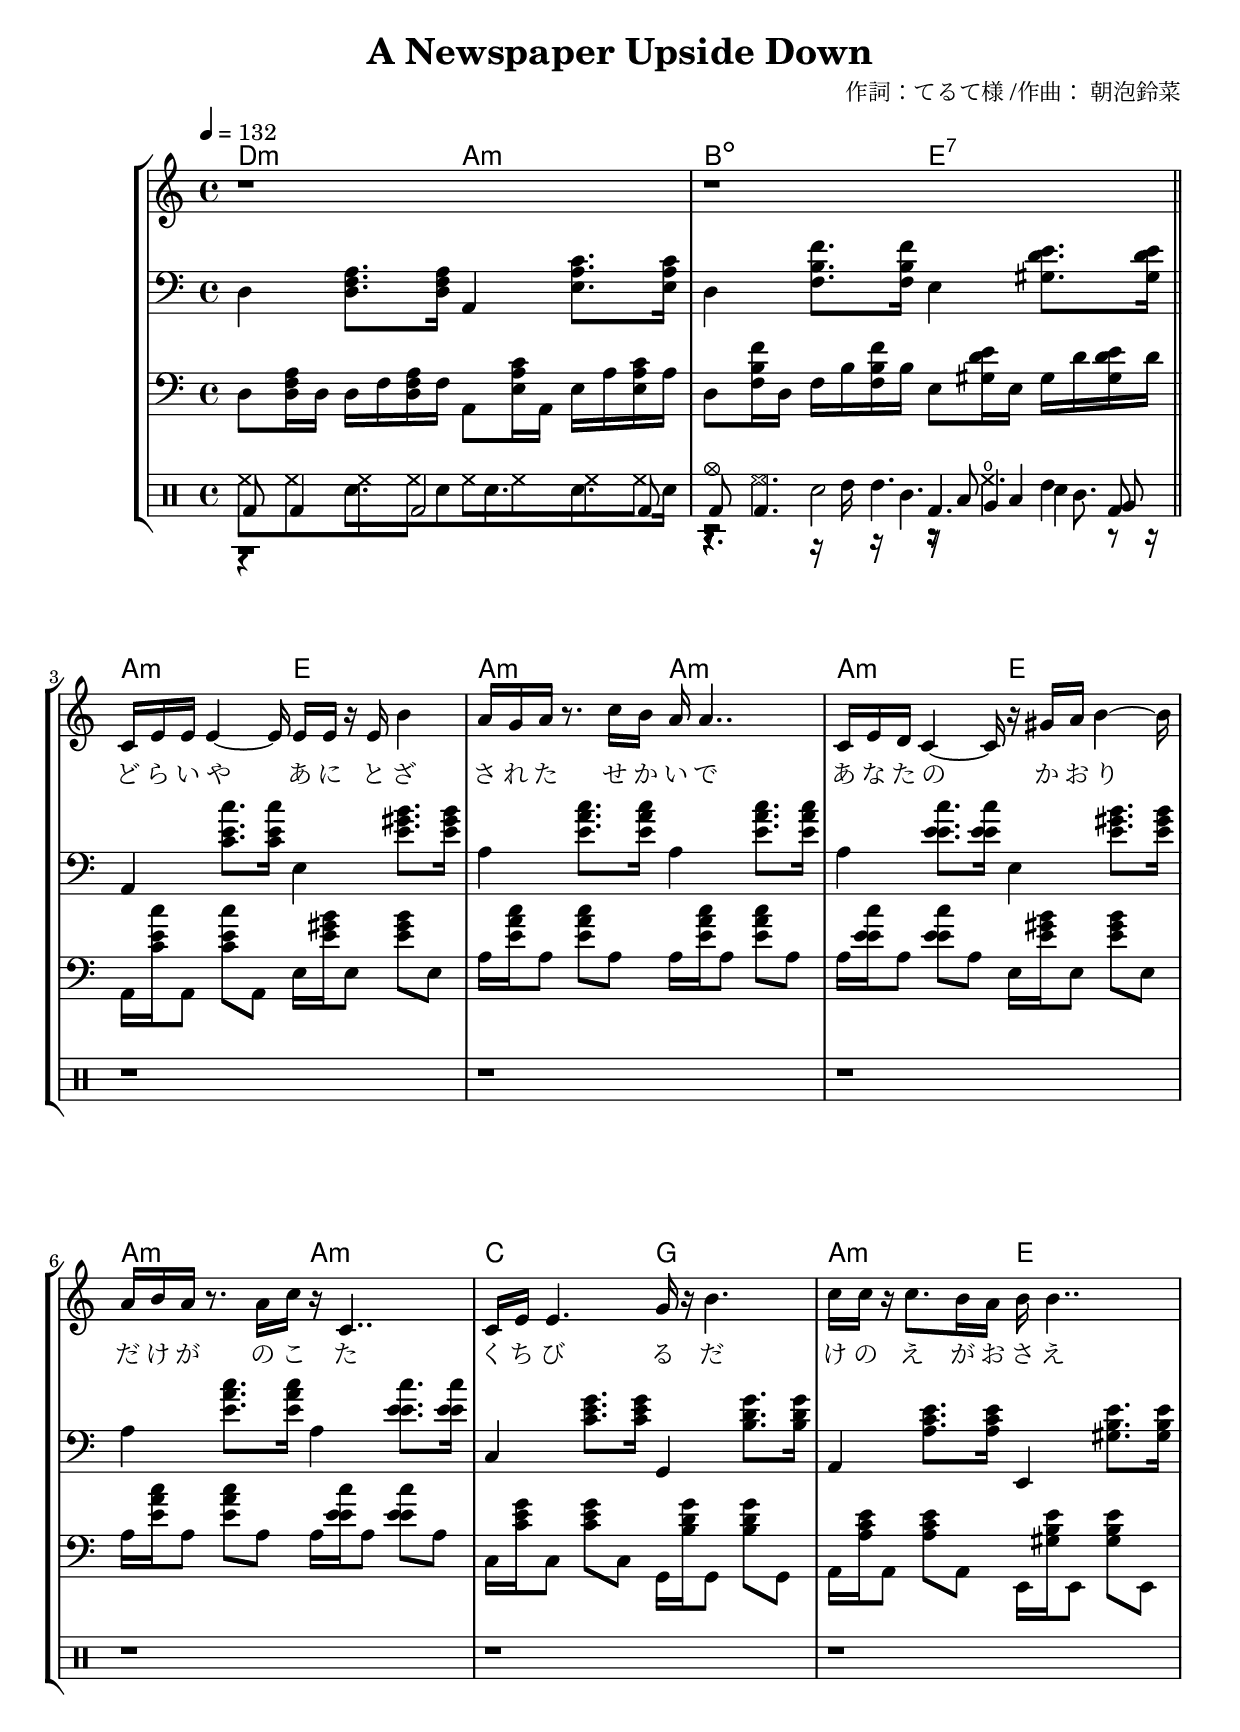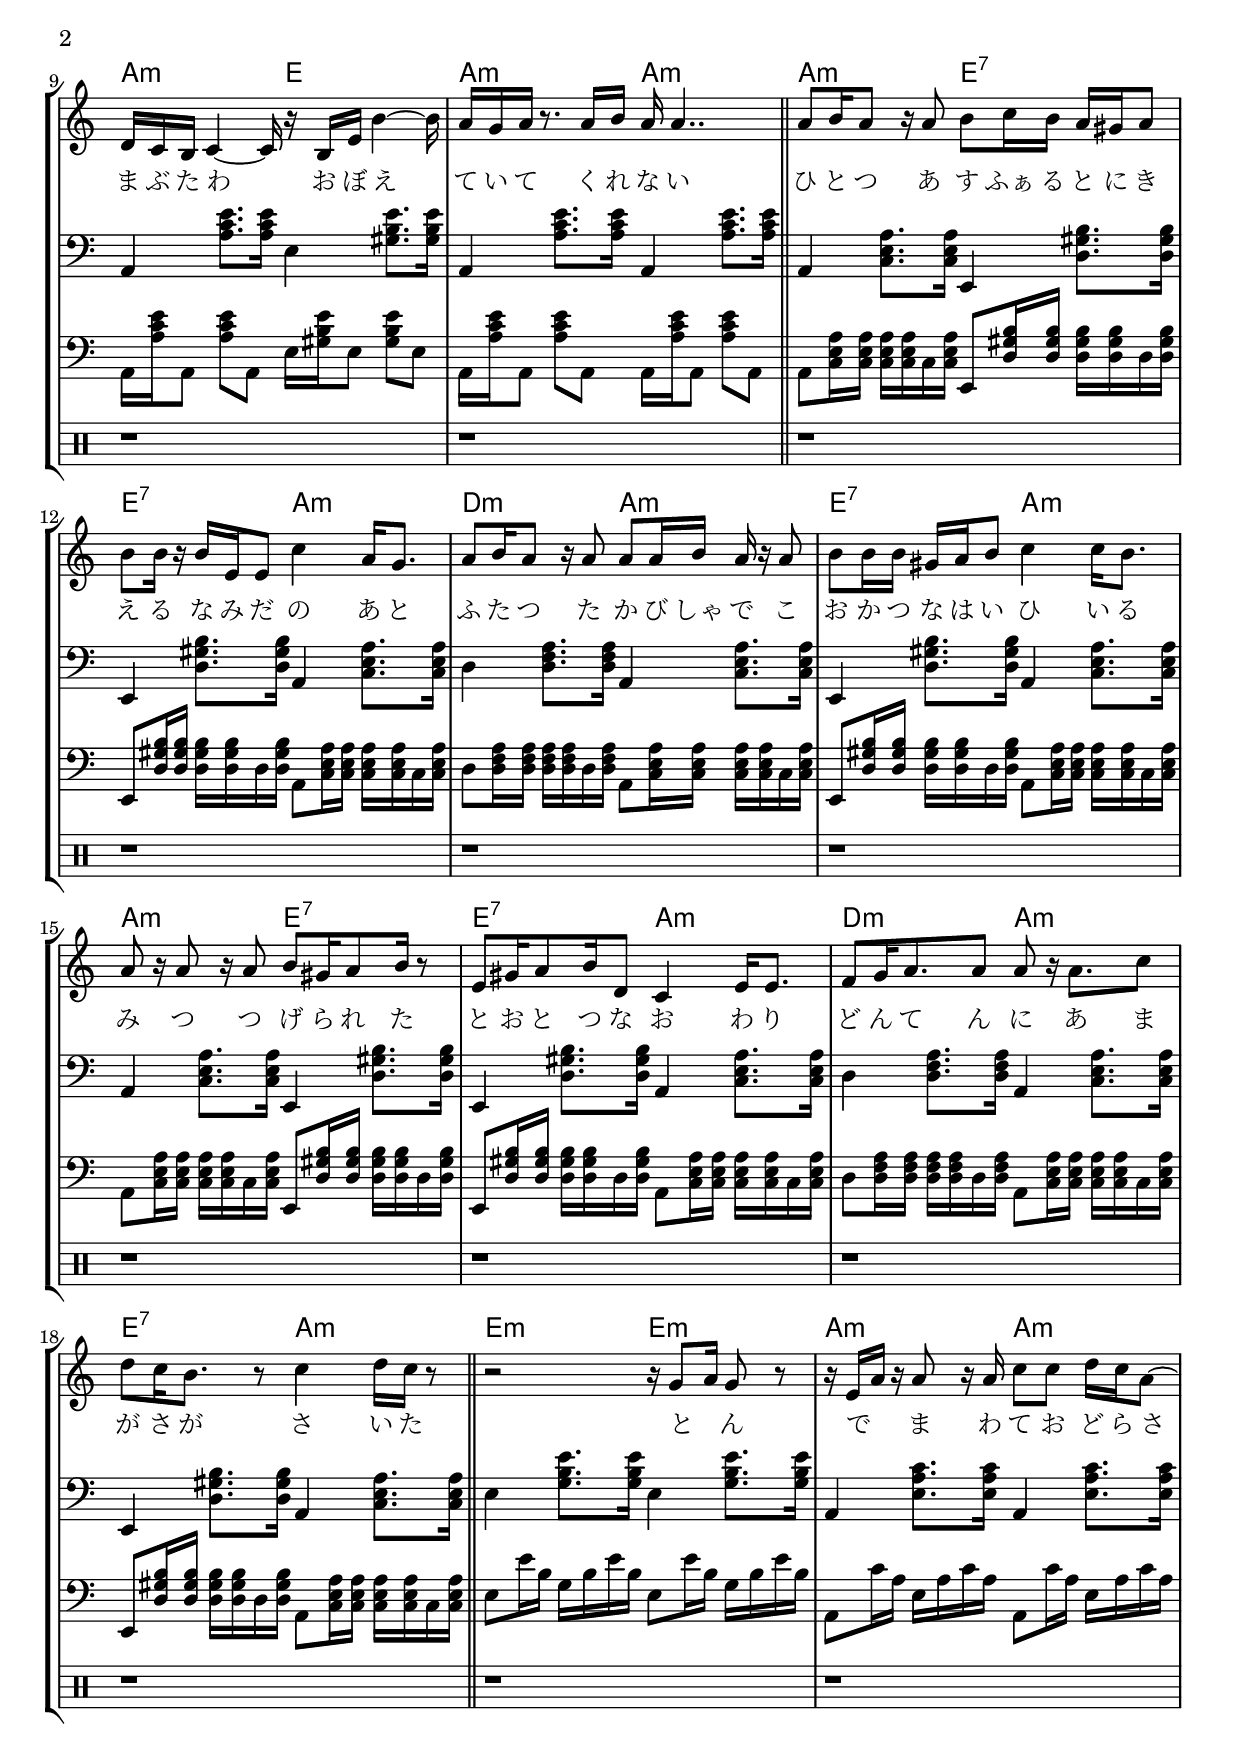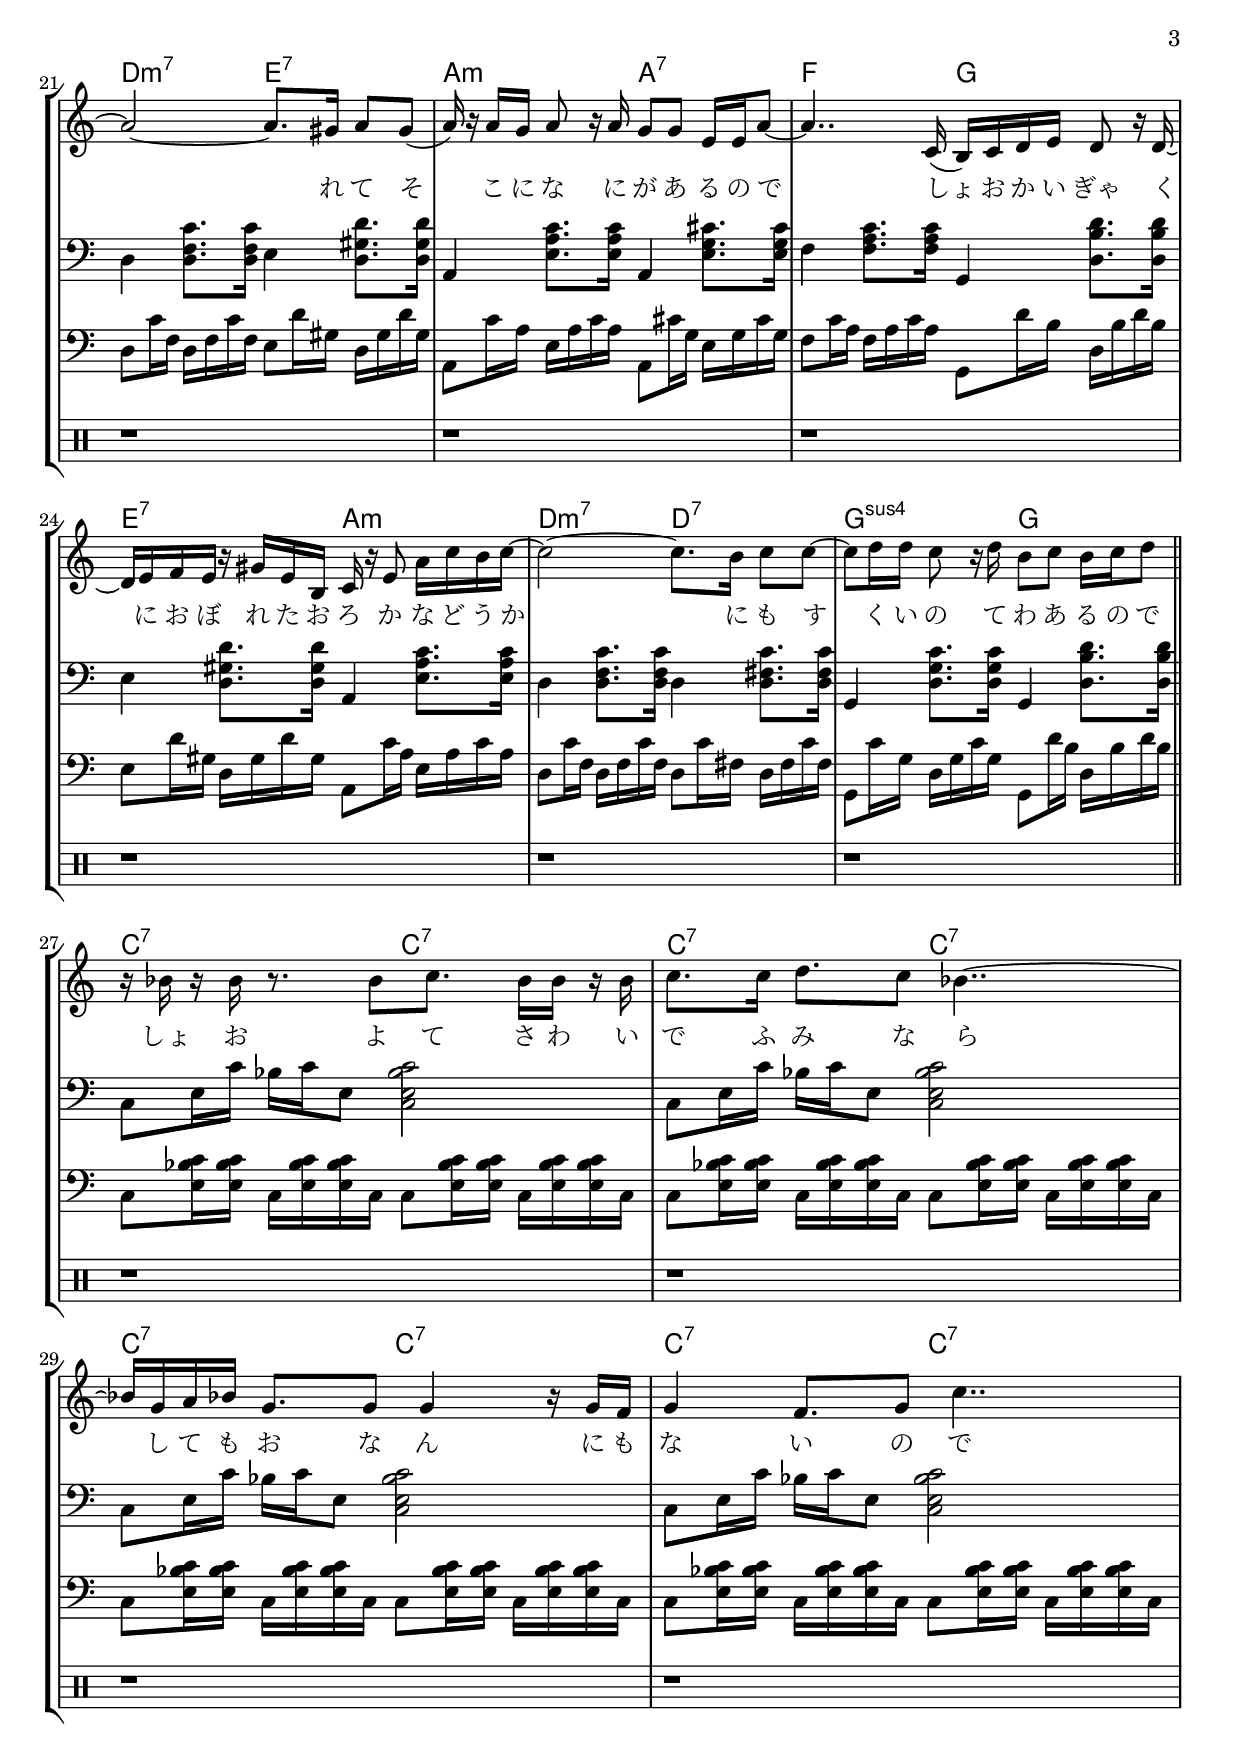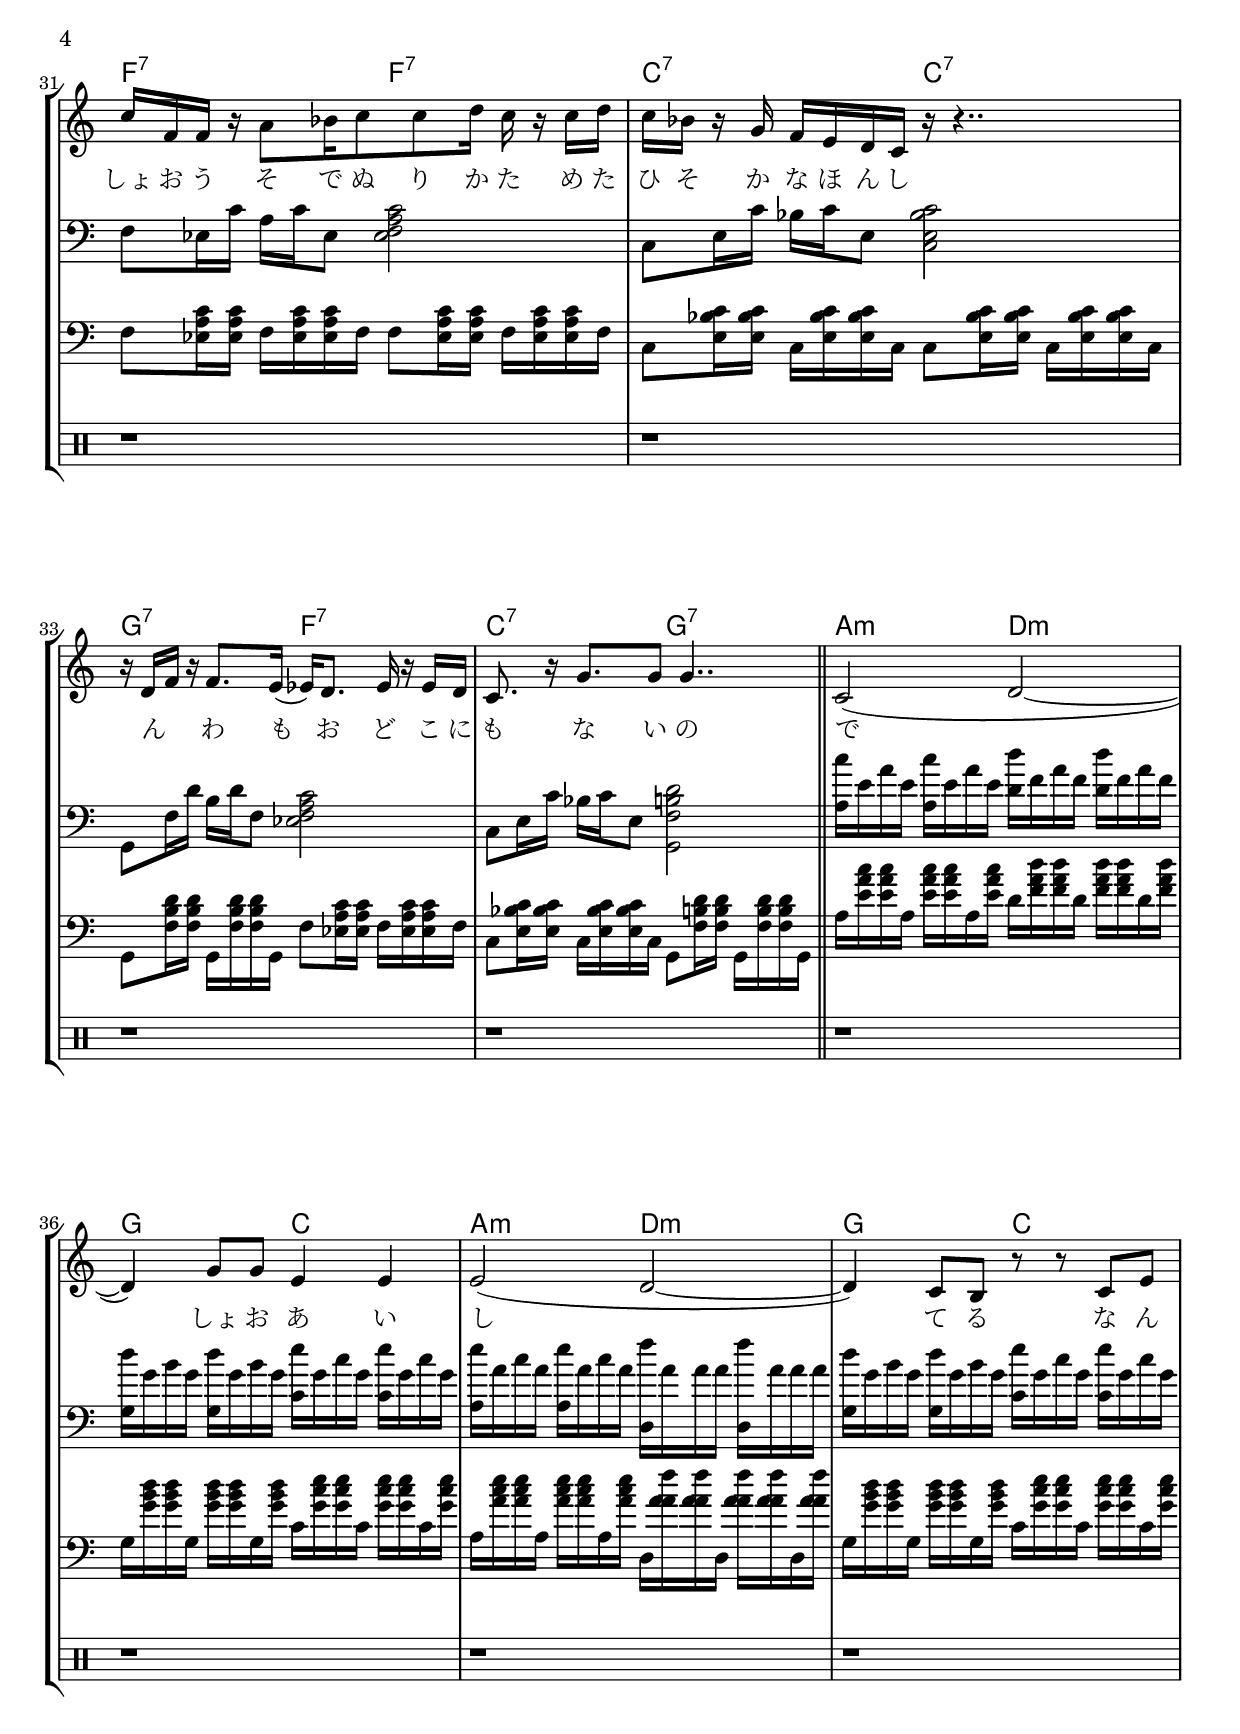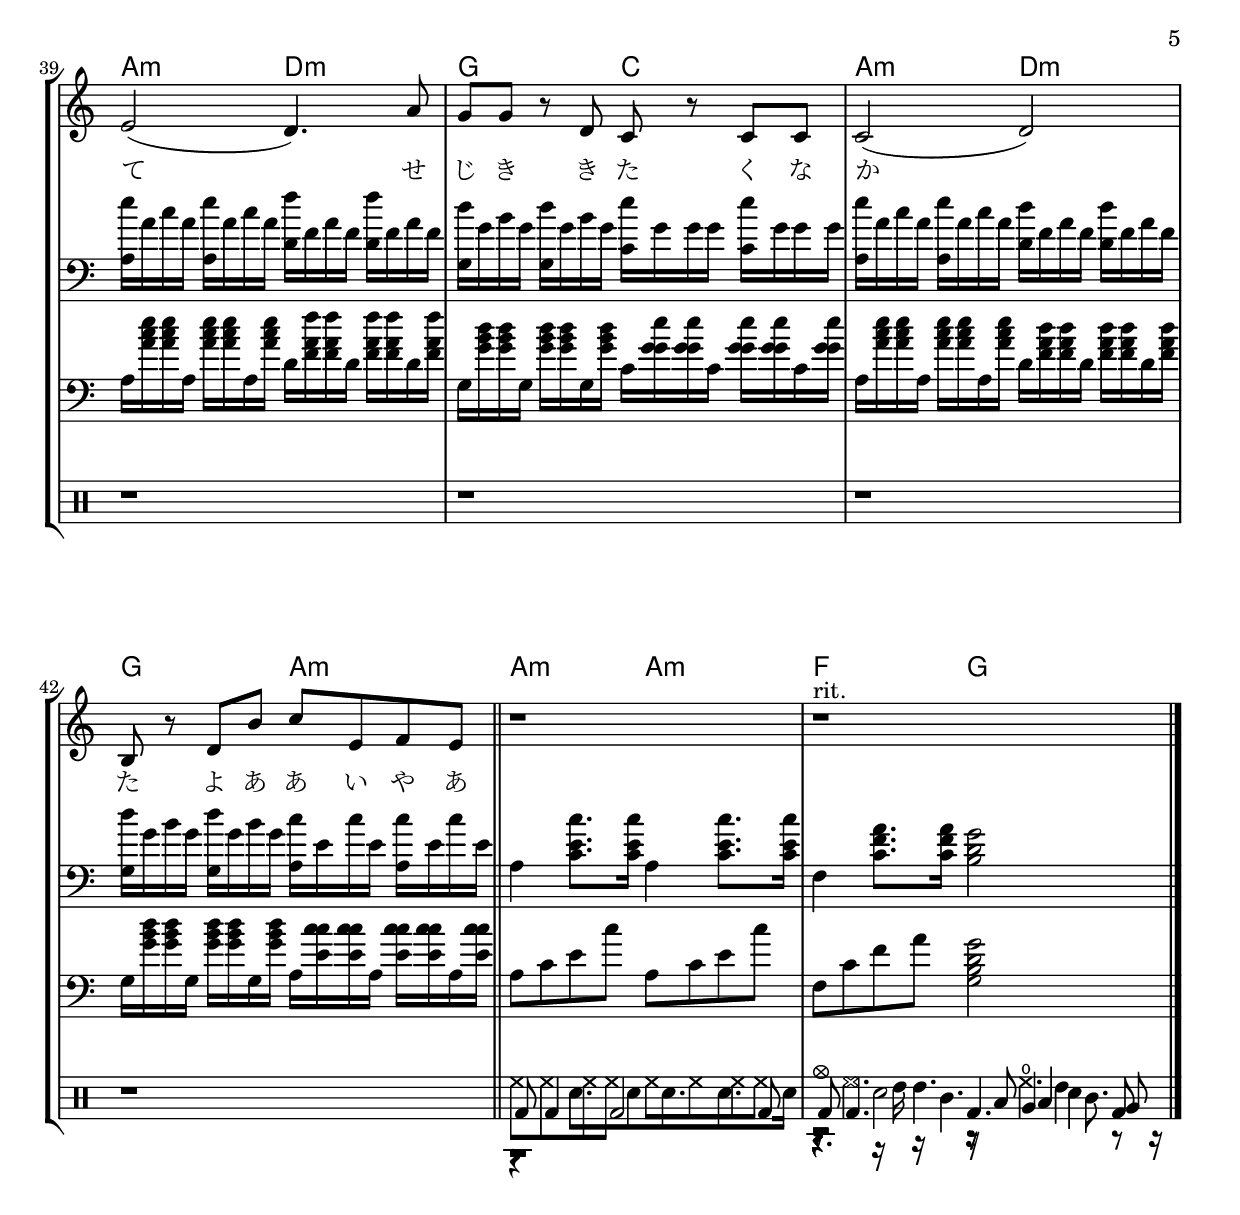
\version "2.12.1"

\header {
	title = \markup {"A Newspaper Upside Down"}
	composer = \markup \center-column {"作詞：てるて様 /作曲： 朝泡鈴菜"}
}

harmony = \chordmode {
	d2:m a:m b:dim e:7 

	a:m e a:m a:m a:m e a:m a:m c g a:m e a:m e a:m a:m 

	a:m e:7 e:7 a:m d:m a:m e:7 a:m a:m e:7 e:7 a:m d:m a:m e:7 a:m 

	e:m e:m a:m a:m d:min7 e:7 a:m a:7 f g e:7 a:m d:min7 d:7 g:sus4 g 

	c:7 c:7 c:7 c:7 c:7 c:7 c:7 c:7 f:7 f:7 c:7 c:7 g:7 f:7 c:7 g:7 

	a:m d:m g c a:m d:m g c a:m d:m g c a:m d:m g a:m 

	a:m a:m f g 
}

melody = {
	\key c \major
	\tempo 4 = 132
	r1 | r1   
	\set Staff.midiInstrument = #"fss0.35"
	 c'16  e'16  e'16  e'4~e'16  e'16  e'16  r16  e'16  b'4 
	a'16  g'16  a'16  r8.  c''16  b'16  a'16  a'4.. 
	c'16  e'16  d'16  c'4~c'16  r16  gis'16  a'16  b'4~b'16 
	a'16  b'16  a'16  r8.  a'16  c''16  r16  c'4.. 
	c'16  e'16  e'4.  g'16  r16  b'4. 
	c''16  c''16  r16  c''8.  b'16  a'16  b'16  b'4.. 
	d'16  c'16  b16  c'4~c'16  r16  b16  e'16  b'4~b'16 
	a'16  g'16  a'16  r8.  a'16  b'16  a'16  a'4..
	\set Staff.midiInstrument = #"fss0.35"
	 a'8  b'16  a'8  r16  a'8  b'8  c''16  b'16  a'16  gis'16  a'8 
	b'8  b'16  r16  b'16  e'16  e'8  c''4  a'16  g'8. 
	a'8  b'16  a'8  r16  a'8  a'8  a'16  b'16  a'16  r16  a'8 
	b'8  b'16  b'16  gis'16  a'16  b'8  c''4  c''16  b'8. 
	a'8  r16  a'8  r16  a'8  b'8  gis'16  a'8  b'16  r8 
	e'8  gis'16  a'8  b'16  d'8  c'4  e'16  e'8. 
	f'8  g'16  a'8.  a'8  a'8  r16  a'8.  c''8 
	d''8  c''16  b'8.  r8  c''4  d''16  c''16  	r8 	\set Staff.midiInstrument = #"fss0.35"
	r2~r16 g'8  a'16  g'8  r8~ 
	r16  e'16  a'16  r16  a'8  r16  a'16  c''8  c''8  d''16  c''16  a'8~ 
	a'2~a'8.  gis'16  a'8  gis'8 
	(a'16)  r16  a'16  g'16  a'8  r16  a'16  g'8  g'8  e'16  e'16  a'8~ 
	a'4..  c'16  (b16)  c'16  d'16  e'16  d'8  r16  d'16~ 
	d'16  e'16  f'16  e'16  r16  gis'16  e'16  b16  c'16  r16  e'8  a'16  c''16  b'16  c''16~ 
	c''2~c''8.  b'16  c''8  c''8~ 
	c''8  d''16  d''16  c''8  r16  d''16  b'8  c''8  b'16  c''16  d''8
	\set Staff.midiInstrument = #"fss0.35"
	r16 bes'16  r16  bes'16  r8.  bes'8  c''8.  bes'16  bes'16  r16  bes'16 
	c''8.  c''16  d''8.  c''8  bes'4..~ 
	bes'16  g'16  a'16  bes'16  g'8.  g'8  g'4  r16  g'16  f'16 
	g'4  f'8.  g'8  c''4.. 
	c''16  f'16  f'16  r16  a'8  bes'16  c''8  c''8  d''16  c''16  r16  c''16  d''16 
	c''16  bes'16  r16  g'16  f'16  e'16  d'16  c'16  r16  r4..~ 
	r16  d'16  f'16  r16  f'8.  e'16  (es'16)  d'8.  es'16  r16  es'16  d'16 
	c'8.  r16  g'8.  g'8  g'4..
	\set Staff.midiInstrument = #"fss0.35"
	 c'2  (d'2~ 
	d'4)  g'8  g'8  e'4  e'4 
	e'2  (d'2~ 
	d'4)  c'8  b8  r8  r8  c'8  e'8 
	e'2  (d'4.)  a'8 
	g'8  g'8  r8  d'8  c'8  r8  c'8  c'8 
	c'2  (d'2) 
	b8  r8  d'8  b'8  c''8  e'8  f'8  e'8
	r1 | r1^"rit." \bar "|."
}

words = \lyricmode {
	
	ど  ら  い  や  あ  に  と  ざ  さ  れ  た  せ  か  い  で  あ  な  た  の  か  お  り  だ  け  が  の  こ  た  く  ち  び  る  だ  け  の  え  が  お  さ  え  ま  ぶ  た  わ  お  ぼ  え  て  い  て  く  れ  な  い  
	ひ  と  つ  あ  す  ふぁ  る  と  に  き  え  る  な  み  だ  の  あ  と  ふ  た  つ  た  か  び  しゃ  で  こ  お  か  つ  な  は  い  ひ  い  る  み  つ  つ  げ  ら  れ  た  と  お  と  つ  な  お  わ  り  ど  ん  て  ん  に  あ  ま  が  さ  が  さ  い  た  
	と  ん  で  ま  わ  て  お  ど  ら  さ  れ  て  そ  こ  に  な  に  が  あ  る  の  で  しょ  お  か  い  ぎゃ  く  に  お  ぼ  れ  た  お  ろ  か  な  ど  う  か  に  も  す  く  い  の  て  わ  あ  る  の  で  しょ  お  
	よ  て  さ  わ  い  で  ふ  み  な  ら  し  て  も  お  な  ん  に  も  な  い  の  で  しょ  お  う  そ  で  ぬ  り  か  た  め  た  ひ  そ  か  な  ほ  ん  し  ん  わ  も  お  ど  こ  に  も  な  い  の  で  しょ  お  
	あ  い  し  て  る  な  ん  て  せ  じ  き  き  た  く  な  か  た  よ  あ  あ  い  や  あ  い  や  あ  
	
}

tempochange = {
	\tempo 4 = 132
	r1 | r1 \bar "||"
	\tempo 4 = 132
	r1 | r1 | r1 | r1 | r1 | r1 | r1 | r1 \bar "||"
	\tempo 4 = 132
	r1 | r1 | r1 | r1 | r1 | r1 | r1 | r1 \bar "||"
	\tempo 4 = 132
	r1 | r1 | r1 | r1 | r1 | r1 | r1 | r1 \bar "||"
	\tempo 4 = 132
	r1 | r1 | r1 | r1 | r1 | r1 | r1 | r1 \bar "||"
	\tempo 4 = 132
	r1 | r1 | r1 | r1 | r1 | r1 | r1 | r1 \bar "||"
	\tempo 4 = 132
	r1 | \tempo 4 = 99 r2 \tempo 4 = 88 r2 \bar "|."
}

mainacc = {
	\clef bass
	\set Staff.midiInstrument = #"Electric Grand"
	\key c \major
	\tempo 4 = 132
	d4 <d f a>8. <d f a>16
	a,4 <e a c'>8. <e a c'>16
	d4 <f b f'>8. <f b f'>16
	e4 <gis d' e'>8. <gis d' e'>16
	\bar "||"

	\set Staff.midiInstrument = #"Acoustic grand"
	a,4 <e' c' c''>8. <e' c' c''>16
	e4 <e' gis' b'>8. <e' gis' b'>16
	a4 <e' a' c''>8. <e' a' c''>16
	a4 <e' a' c''>8. <e' a' c''>16
	a4 <e' e' c''>8. <e' e' c''>16
	e4 <e' gis' b'>8. <e' gis' b'>16
	a4 <e' a' c''>8. <e' a' c''>16
	a4 <e' e' c''>8. <e' e' c''>16
	c4 <c' e' g'>8. <c' e' g'>16
	g,4 <b d' g'>8. <b d' g'>16
	a,4 <a c' e'>8. <a c' e'>16
	e,4 <gis b e'>8. <gis b e'>16
	a,4 <a c' e'>8. <a c' e'>16
	e4 <gis b e'>8. <gis b e'>16
	a,4 <a c' e'>8. <a c' e'>16
	a,4 <a c' e'>8. <a c' e'>16
	\bar "||"

	\set Staff.midiInstrument = #"Acoustic grand"
	a,4 <c e a>8. <c e a>16
	e,4 <d gis b>8. <d gis b>16
	e,4 <d gis b>8. <d gis b>16
	a,4 <c e a>8. <c e a>16
	d4 <d f a>8. <d f a>16
	a,4 <c e a>8. <c e a>16
	e,4 <d gis b>8. <d gis b>16
	a,4 <c e a>8. <c e a>16
	a,4 <c e a>8. <c e a>16
	e,4 <d gis b>8. <d gis b>16
	e,4 <d gis b>8. <d gis b>16
	a,4 <c e a>8. <c e a>16
	d4 <d f a>8. <d f a>16
	a,4 <c e a>8. <c e a>16
	e,4 <d gis b>8. <d gis b>16
	a,4 <c e a>8. <c e a>16
	\bar "||"

	\set Staff.midiInstrument = #"Acoustic grand"
	e4 <g b e'>8. <g b e'>16
	e4 <g b e'>8. <g b e'>16
	a,4 <e a c'>8. <e a c'>16
	a,4 <e a c'>8. <e a c'>16
	d4 <d f c'>8. <d f c'>16
	e4 <d gis d'>8. <d gis d'>16
	a,4 <e a c'>8. <e a c'>16
	a,4 <e g cis'>8. <e g cis'>16
	f4 <f a c'>8. <f a c'>16
	g,4 <d b d'>8. <d b d'>16
	e4 <d gis d'>8. <d gis d'>16
	a,4 <e a c'>8. <e a c'>16
	d4 <d f c'>8. <d f c'>16
	d4 <d fis c'>8. <d fis c'>16
	g,4 <d g c'>8. <d g c'>16
	g,4 <d b d'>8. <d b d'>16
	\bar "||"

	\set Staff.midiInstrument = #"Acoustic grand"
	c8 e16 c' bes c' e8
	<c e bes c'>2
	c8 e16 c' bes c' e8
	<c e bes c'>2
	c8 e16 c' bes c' e8
	<c e bes c'>2
	c8 e16 c' bes c' e8
	<c e bes c'>2
	f8 es16 c' a c' es8
	<f es a c'>2
	c8 e16 c' bes c' e8
	<c e bes c'>2
	g,8 f16 d' b d' f8
	<f es a c'>2
	c8 e16 c' bes c' e8
	<g, f b d'>2
	\bar "||"

	\set Staff.midiInstrument = #"Acoustic grand"
	<a c''>16 e' a' e' <a c''> e' a' e'
	<d' d''>16 f' a' f' <d' d''> f' a' f'
	<g d''>16 g' b' g' <g d''> g' b' g'
	<c' e''>16 g' c'' g' <c' e''> g' c'' g'
	<a e''>16 a' c'' a' <a e''> a' c'' a'
	<d f''>16 a' a' a' <d f''> a' a' a'
	<g d''>16 g' b' g' <g d''> g' b' g'
	<c' e''>16 g' c'' g' <c' e''> g' c'' g'
	<a e''>16 a' c'' a' <a e''> a' c'' a'
	<d' f''>16 f' a' f' <d' f''> f' a' f'
	<g d''>16 g' b' g' <g d''> g' b' g'
	<c' e''>16 g' g' g' <c' e''> g' g' g'
	<a e''>16 a' c'' a' <a e''> a' c'' a'
	<d' d''>16 f' a' f' <d' d''> f' a' f'
	<g d''>16 g' b' g' <g d''> g' b' g'
	<a c''>16 e' c'' e' <a c''> e' c'' e'
	\bar "||"

	\set Staff.midiInstrument = #"Electric Grand"
	a4 <c' e' c''>8. <c' e' c''>16
	a4 <c' e' c''>8. <c' e' c''>16
	f4 <c' f' a'>8. <c' f' a'>16
	<b d' g'>2
	\bar "|."
}

subacc = {
	\clef bass
	\set Staff.midiInstrument = #"Koto"
	\key c \major
	\tempo 4 = 132
	d8 <d f a>16 d16   d16 f16 <d f a>16 f16
	a,8 <e a c'>16 a,16   e16 a16 <e a c'>16 a16
	d8 <f b f'>16 d16   f16 b16 <f b f'>16 b16
	e8 <gis d' e'>16 e16   gis16 d'16 <gis d' e'>16 d'16
	\bar "||"

	\set Staff.midiInstrument = #"Trumpet"
	a,16 <e' c' c''>16 a,8 <e' c' c''>8 a,8
	e16 <e' gis' b'>16 e8 <e' gis' b'>8 e8
	a16 <e' a' c''>16 a8 <e' a' c''>8 a8
	a16 <e' a' c''>16 a8 <e' a' c''>8 a8
	a16 <e' e' c''>16 a8 <e' e' c''>8 a8
	e16 <e' gis' b'>16 e8 <e' gis' b'>8 e8
	a16 <e' a' c''>16 a8 <e' a' c''>8 a8
	a16 <e' e' c''>16 a8 <e' e' c''>8 a8
	c16 <c' e' g'>16 c8 <c' e' g'>8 c8
	g,16 <b d' g'>16 g,8 <b d' g'>8 g,8
	a,16 <a c' e'>16 a,8 <a c' e'>8 a,8
	e,16 <gis b e'>16 e,8 <gis b e'>8 e,8
	a,16 <a c' e'>16 a,8 <a c' e'>8 a,8
	e16 <gis b e'>16 e8 <gis b e'>8 e8
	a,16 <a c' e'>16 a,8 <a c' e'>8 a,8
	a,16 <a c' e'>16 a,8 <a c' e'>8 a,8
	\bar "||"

	\set Staff.midiInstrument = #"French horn"
	a,8 <c e a>16 <c e a>16   <c e a>16 <c e a>16   c16 <c e a>16
	e,8 <d gis b>16 <d gis b>16   <d gis b>16 <d gis b>16   d16 <d gis b>16
	e,8 <d gis b>16 <d gis b>16   <d gis b>16 <d gis b>16   d16 <d gis b>16
	a,8 <c e a>16 <c e a>16   <c e a>16 <c e a>16   c16 <c e a>16
	d8 <d f a>16 <d f a>16   <d f a>16 <d f a>16   d16 <d f a>16
	a,8 <c e a>16 <c e a>16   <c e a>16 <c e a>16   c16 <c e a>16
	e,8 <d gis b>16 <d gis b>16   <d gis b>16 <d gis b>16   d16 <d gis b>16
	a,8 <c e a>16 <c e a>16   <c e a>16 <c e a>16   c16 <c e a>16
	a,8 <c e a>16 <c e a>16   <c e a>16 <c e a>16   c16 <c e a>16
	e,8 <d gis b>16 <d gis b>16   <d gis b>16 <d gis b>16   d16 <d gis b>16
	e,8 <d gis b>16 <d gis b>16   <d gis b>16 <d gis b>16   d16 <d gis b>16
	a,8 <c e a>16 <c e a>16   <c e a>16 <c e a>16   c16 <c e a>16
	d8 <d f a>16 <d f a>16   <d f a>16 <d f a>16   d16 <d f a>16
	a,8 <c e a>16 <c e a>16   <c e a>16 <c e a>16   c16 <c e a>16
	e,8 <d gis b>16 <d gis b>16   <d gis b>16 <d gis b>16   d16 <d gis b>16
	a,8 <c e a>16 <c e a>16   <c e a>16 <c e a>16   c16 <c e a>16
	\bar "||"

	\set Staff.midiInstrument = #"Soprano Sax"
	e8 e'16 b16   g16 b16 e'16 b16
	e8 e'16 b16   g16 b16 e'16 b16
	a,8 c'16 a16   e16 a16 c'16 a16
	a,8 c'16 a16   e16 a16 c'16 a16
	d8 c'16 f16   d16 f16 c'16 f16
	e8 d'16 gis16   d16 gis16 d'16 gis16
	a,8 c'16 a16   e16 a16 c'16 a16
	a,8 cis'16 g16   e16 g16 cis'16 g16
	f8 c'16 a16   f16 a16 c'16 a16
	g,8 d'16 b16   d16 b16 d'16 b16
	e8 d'16 gis16   d16 gis16 d'16 gis16
	a,8 c'16 a16   e16 a16 c'16 a16
	d8 c'16 f16   d16 f16 c'16 f16
	d8 c'16 fis16   d16 fis16 c'16 fis16
	g,8 c'16 g16   d16 g16 c'16 g16
	g,8 d'16 b16   d16 b16 d'16 b16
	\bar "||"

	\set Staff.midiInstrument = #"orchestral strings"
	c8 <e bes c'>16 <e bes c'>16   c16 <e bes c'>16 <e bes c'>16 c16
	c8 <e bes c'>16 <e bes c'>16   c16 <e bes c'>16 <e bes c'>16 c16
	c8 <e bes c'>16 <e bes c'>16   c16 <e bes c'>16 <e bes c'>16 c16
	c8 <e bes c'>16 <e bes c'>16   c16 <e bes c'>16 <e bes c'>16 c16
	c8 <e bes c'>16 <e bes c'>16   c16 <e bes c'>16 <e bes c'>16 c16
	c8 <e bes c'>16 <e bes c'>16   c16 <e bes c'>16 <e bes c'>16 c16
	c8 <e bes c'>16 <e bes c'>16   c16 <e bes c'>16 <e bes c'>16 c16
	c8 <e bes c'>16 <e bes c'>16   c16 <e bes c'>16 <e bes c'>16 c16
	f8 <es a c'>16 <es a c'>16   f16 <es a c'>16 <es a c'>16 f16
	f8 <es a c'>16 <es a c'>16   f16 <es a c'>16 <es a c'>16 f16
	c8 <e bes c'>16 <e bes c'>16   c16 <e bes c'>16 <e bes c'>16 c16
	c8 <e bes c'>16 <e bes c'>16   c16 <e bes c'>16 <e bes c'>16 c16
	g,8 <f b d'>16 <f b d'>16   g,16 <f b d'>16 <f b d'>16 g,16
	f8 <es a c'>16 <es a c'>16   f16 <es a c'>16 <es a c'>16 f16
	c8 <e bes c'>16 <e bes c'>16   c16 <e bes c'>16 <e bes c'>16 c16
	g,8 <f b d'>16 <f b d'>16   g,16 <f b d'>16 <f b d'>16 g,16
	\bar "||"

	\set Staff.midiInstrument = #"Synthstrings 1"
	a16 <e' a' c''>16 <e' a' c''>16 a16   <e' a' c''>16 <e' a' c''>16 a16 <e' a' c''>16
	d'16 <f' a' d''>16 <f' a' d''>16 d'16   <f' a' d''>16 <f' a' d''>16 d'16 <f' a' d''>16
	g16 <g' b' d''>16 <g' b' d''>16 g16   <g' b' d''>16 <g' b' d''>16 g16 <g' b' d''>16
	c'16 <g' c'' e''>16 <g' c'' e''>16 c'16   <g' c'' e''>16 <g' c'' e''>16 c'16 <g' c'' e''>16
	a16 <a' c'' e''>16 <a' c'' e''>16 a16   <a' c'' e''>16 <a' c'' e''>16 a16 <a' c'' e''>16
	d16 <a' a' f''>16 <a' a' f''>16 d16   <a' a' f''>16 <a' a' f''>16 d16 <a' a' f''>16
	g16 <g' b' d''>16 <g' b' d''>16 g16   <g' b' d''>16 <g' b' d''>16 g16 <g' b' d''>16
	c'16 <g' c'' e''>16 <g' c'' e''>16 c'16   <g' c'' e''>16 <g' c'' e''>16 c'16 <g' c'' e''>16
	a16 <a' c'' e''>16 <a' c'' e''>16 a16   <a' c'' e''>16 <a' c'' e''>16 a16 <a' c'' e''>16
	d'16 <f' a' f''>16 <f' a' f''>16 d'16   <f' a' f''>16 <f' a' f''>16 d'16 <f' a' f''>16
	g16 <g' b' d''>16 <g' b' d''>16 g16   <g' b' d''>16 <g' b' d''>16 g16 <g' b' d''>16
	c'16 <g' g' e''>16 <g' g' e''>16 c'16   <g' g' e''>16 <g' g' e''>16 c'16 <g' g' e''>16
	a16 <a' c'' e''>16 <a' c'' e''>16 a16   <a' c'' e''>16 <a' c'' e''>16 a16 <a' c'' e''>16
	d'16 <f' a' d''>16 <f' a' d''>16 d'16   <f' a' d''>16 <f' a' d''>16 d'16 <f' a' d''>16
	g16 <g' b' d''>16 <g' b' d''>16 g16   <g' b' d''>16 <g' b' d''>16 g16 <g' b' d''>16
	a16 <e' c'' c''>16 <e' c'' c''>16 a16   <e' c'' c''>16 <e' c'' c''>16 a16 <e' c'' c''>16
	\bar "||"

	\set Staff.midiInstrument = #"Seashore"
	a8 c'8 e'8 c''8
	a8 c'8 e'8 c''8
	f8 c'8 f'8 a'8
	<g b d' g'>2
	\bar "|."
}

percA = {
	\drummode {
	hh8 hh8 hh8 hh8 hh8 hh8 hh8 hh8  |r8 hh2. r8  \bar "||"
	r1 |r1 |r1 |r1 |r1 |r1 |r1 |r1 \bar "||"
	r1 |r1 |r1 |r1 |r1 |r1 |r1 |r1 \bar "||"
	r1 |r1 |r1 |r1 |r1 |r1 |r1 |r1 \bar "||"
	r1 |r1 |r1 |r1 |r1 |r1 |r1 |r1 \bar "||"
	r1 |r1 |r1 |r1 |r1 |r1 |r1 |r1 \bar "||"
	hh8 hh8 hh8 hh8 hh8 hh8 hh8 hh8  |r8 hh2. r8  \bar "|."
	}
}

percB = {
	\drummode {
	r4 sn8. sn8 sn8. sn8. sn16  |r4 sn2 sn4  \bar "||"
	r1 |r1 |r1 |r1 |r1 |r1 |r1 |r1 \bar "||"
	r1 |r1 |r1 |r1 |r1 |r1 |r1 |r1 \bar "||"
	r1 |r1 |r1 |r1 |r1 |r1 |r1 |r1 \bar "||"
	r1 |r1 |r1 |r1 |r1 |r1 |r1 |r1 \bar "||"
	r1 |r1 |r1 |r1 |r1 |r1 |r1 |r1 \bar "||"
	r4 sn8. sn8 sn8. sn8. sn16  |r4 sn2 sn4  \bar "|."
	}
}

percC = {
	\drummode {
	bd8 bd4 bd2 bd8  |bd8 bd4. bd4. bd8  \bar "||"
	r1 |r1 |r1 |r1 |r1 |r1 |r1 |r1 \bar "||"
	r1 |r1 |r1 |r1 |r1 |r1 |r1 |r1 \bar "||"
	r1 |r1 |r1 |r1 |r1 |r1 |r1 |r1 \bar "||"
	r1 |r1 |r1 |r1 |r1 |r1 |r1 |r1 \bar "||"
	r1 |r1 |r1 |r1 |r1 |r1 |r1 |r1 \bar "||"
	bd8 bd4 bd2 bd8  |bd8 bd4. bd4. bd8  \bar "|."
	}
}

percD = {
	\drummode {
	r1  |r2 r8 hho4.  \bar "||"
	r1 |r1 |r1 |r1 |r1 |r1 |r1 |r1 \bar "||"
	r1 |r1 |r1 |r1 |r1 |r1 |r1 |r1 \bar "||"
	r1 |r1 |r1 |r1 |r1 |r1 |r1 |r1 \bar "||"
	r1 |r1 |r1 |r1 |r1 |r1 |r1 |r1 \bar "||"
	r1 |r1 |r1 |r1 |r1 |r1 |r1 |r1 \bar "||"
	r1  |r2 r8 hho4.  \bar "|."
	}
}

percE = {
	\drummode {
	r1 |cymc1  \bar "||"
	r1 |r1 |r1 |r1 |r1 |r1 |r1 |r1 \bar "||"
	r1 |r1 |r1 |r1 |r1 |r1 |r1 |r1 \bar "||"
	r1 |r1 |r1 |r1 |r1 |r1 |r1 |r1 \bar "||"
	r1 |r1 |r1 |r1 |r1 |r1 |r1 |r1 \bar "||"
	r1 |r1 |r1 |r1 |r1 |r1 |r1 |r1 \bar "||"
	r1 |cymc1  \bar "|."
	}
}

percF = {
	\drummode {
	r1 |r4 r16 tommh16 tommh4. tommh4  \bar "||"
	r1 | r1 | r1 | r1 | r1 | r1 | r1 | r1 \bar "||"
	r1 | r1 | r1 | r1 | r1 | r1 | r1 | r1 \bar "||"
	r1 | r1 | r1 | r1 | r1 | r1 | r1 | r1 \bar "||"
	r1 | r1 | r1 | r1 | r1 | r1 | r1 | r1 \bar "||"
	r1 | r1 | r1 | r1 | r1 | r1 | r1 | r1 \bar "||"
	r1 |r4 r16 tommh16 tommh4. tommh4  \bar "|."
	}
}

percG = {
	\drummode {
	r1 |r4. r16 tomml4. tomml8.  \bar "||"
	r1 | r1 | r1 | r1 | r1 | r1 | r1 | r1 \bar "||"
	r1 | r1 | r1 | r1 | r1 | r1 | r1 | r1 \bar "||"
	r1 | r1 | r1 | r1 | r1 | r1 | r1 | r1 \bar "||"
	r1 | r1 | r1 | r1 | r1 | r1 | r1 | r1 \bar "||"
	r1 | r1 | r1 | r1 | r1 | r1 | r1 | r1 \bar "||"
	r1 |r4. r16 tomml4. tomml8.  \bar "|."
	}
}

percH = {
	\drummode {
	r1 |r2 r16 toml8 toml4 r16  \bar "||"
	r1 | r1 | r1 | r1 | r1 | r1 | r1 | r1 \bar "||"
	r1 | r1 | r1 | r1 | r1 | r1 | r1 | r1 \bar "||"
	r1 | r1 | r1 | r1 | r1 | r1 | r1 | r1 \bar "||"
	r1 | r1 | r1 | r1 | r1 | r1 | r1 | r1 \bar "||"
	r1 | r1 | r1 | r1 | r1 | r1 | r1 | r1 \bar "||"
	r1 |r2 r16 toml8 toml4 r16  \bar "|."
	}
}

percI = {
	\drummode {
	r1 |r2 r8 tomfh4 tomfh8  \bar "||"
	r1 | r1 | r1 | r1 | r1 | r1 | r1 | r1 \bar "||"
	r1 | r1 | r1 | r1 | r1 | r1 | r1 | r1 \bar "||"
	r1 | r1 | r1 | r1 | r1 | r1 | r1 | r1 \bar "||"
	r1 | r1 | r1 | r1 | r1 | r1 | r1 | r1 \bar "||"
	r1 | r1 | r1 | r1 | r1 | r1 | r1 | r1 \bar "||"
	r1 |r2 r8 tomfh4 tomfh8  \bar "|."
	}
}

\score {
	<<
		\new StaffGroup <<
			\new ChordNames {\harmony}
			\new Voice = "melody" {\melody}
			\new Lyrics \lyricsto "melody" \words
			\new Staff = "mainacc" {\mainacc}
			\new Staff = "subacc" {\subacc}
			\new DrumStaff <<
				\new DrumVoice {\percA}
				\new DrumVoice {\percB}
				\new DrumVoice {\percC}
				\new DrumVoice {\percD}
				\new DrumVoice {\percE}
				\new DrumVoice {\percF}
				\new DrumVoice {\percG}
				\new DrumVoice {\percH}
				\new DrumVoice {\percI}
			>>
		>>
	>>
	\layout { }
}
